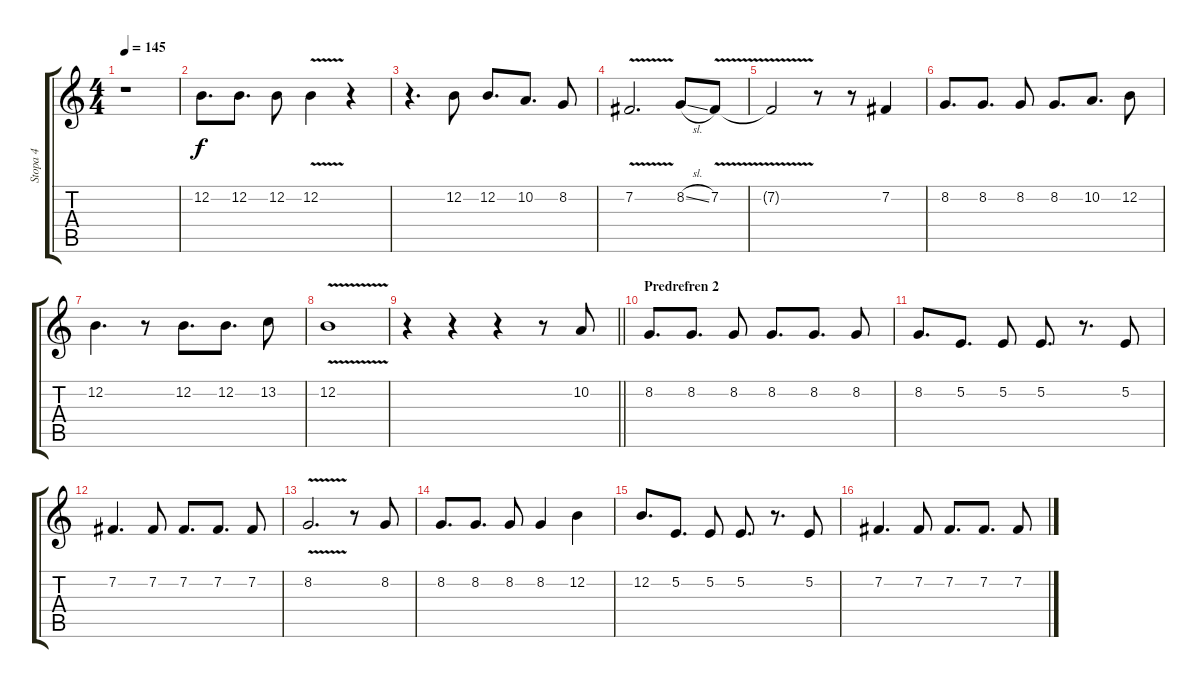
\track ("Stopa 4" "Stopa 4") {instrument lead1square}
\staff {score tabs}
\tuning (E4 B3 G3 D3 A2 E2) {hide}
\ts (4 4)
\tempo 145
\clef g2
\ks c
r.1{dy f} |
12.2.8{d} 12.2.8{d} 12.2.8 12.2{v}.4 r.4 |
r.4{d} 12.2.8 12.2.8{d} 10.2.8{d} 8.2.8 |
7.2{v}.2{d} 8.2{sl}.8 7.2{v}.8 |
7.2{t}.2 r.8 r.8 7.2.4 |
8.2.8{d} 8.2.8{d} 8.2.8 8.2.8{d} 10.2.8{d} 12.2.8 |
12.2.4{d} r.8 12.2.8{d} 12.2.8{d} 13.2.8 |
12.2{v}.1 |
\barLineRight lightlight
r.4 r.4 r.4 r.8 10.2.8 |
\section ("" "Predrefren 2")
8.2.8{d} 8.2.8{d} 8.2.8 8.2.8{d} 8.2.8{d} 8.2.8 |
8.2.8{d} 5.2.8{d} 5.2.8 5.2.8{d} r.8{d} 5.2.8 |
7.2.4{d} 7.2.8 7.2.8{d} 7.2.8{d} 7.2.8 |
8.2{v}.2{d} r.8 8.2.8 |
8.2.8{d} 8.2.8{d} 8.2.8 8.2.4 12.2.4 |
12.2.8{d} 5.2.8{d} 5.2.8 5.2.8{d} r.8{d} 5.2.8 |
7.2.4{d} 7.2.8 7.2.8{d} 7.2.8{d} 7.2.8
